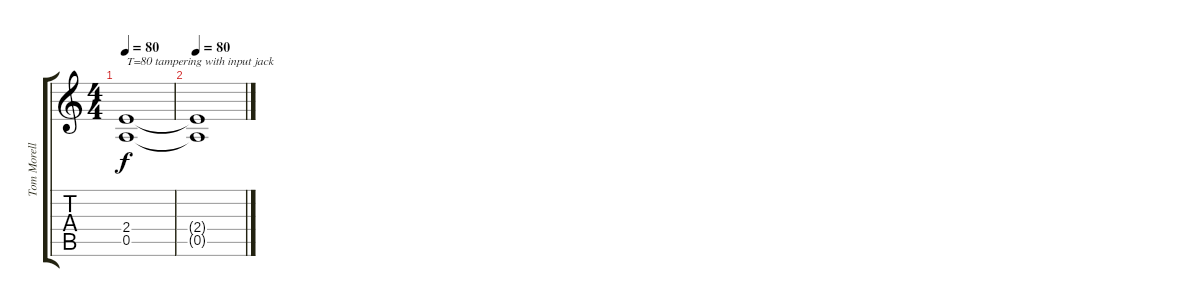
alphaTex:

\track ("Tom Morello" "Tom Morell") {instrument overdrivenguitar}
\staff {score tabs}
\tuning (E4 B3 G3 D3 A2 E2) {hide}
\ts (4 4)
\tempo 80
\clef g2
\ks c
(2.4{t} 0.5{t}).1{txt "T=80 tampering with input jack" dy f} |
\tempo 80
(2.4{t} 0.5{t}).1
